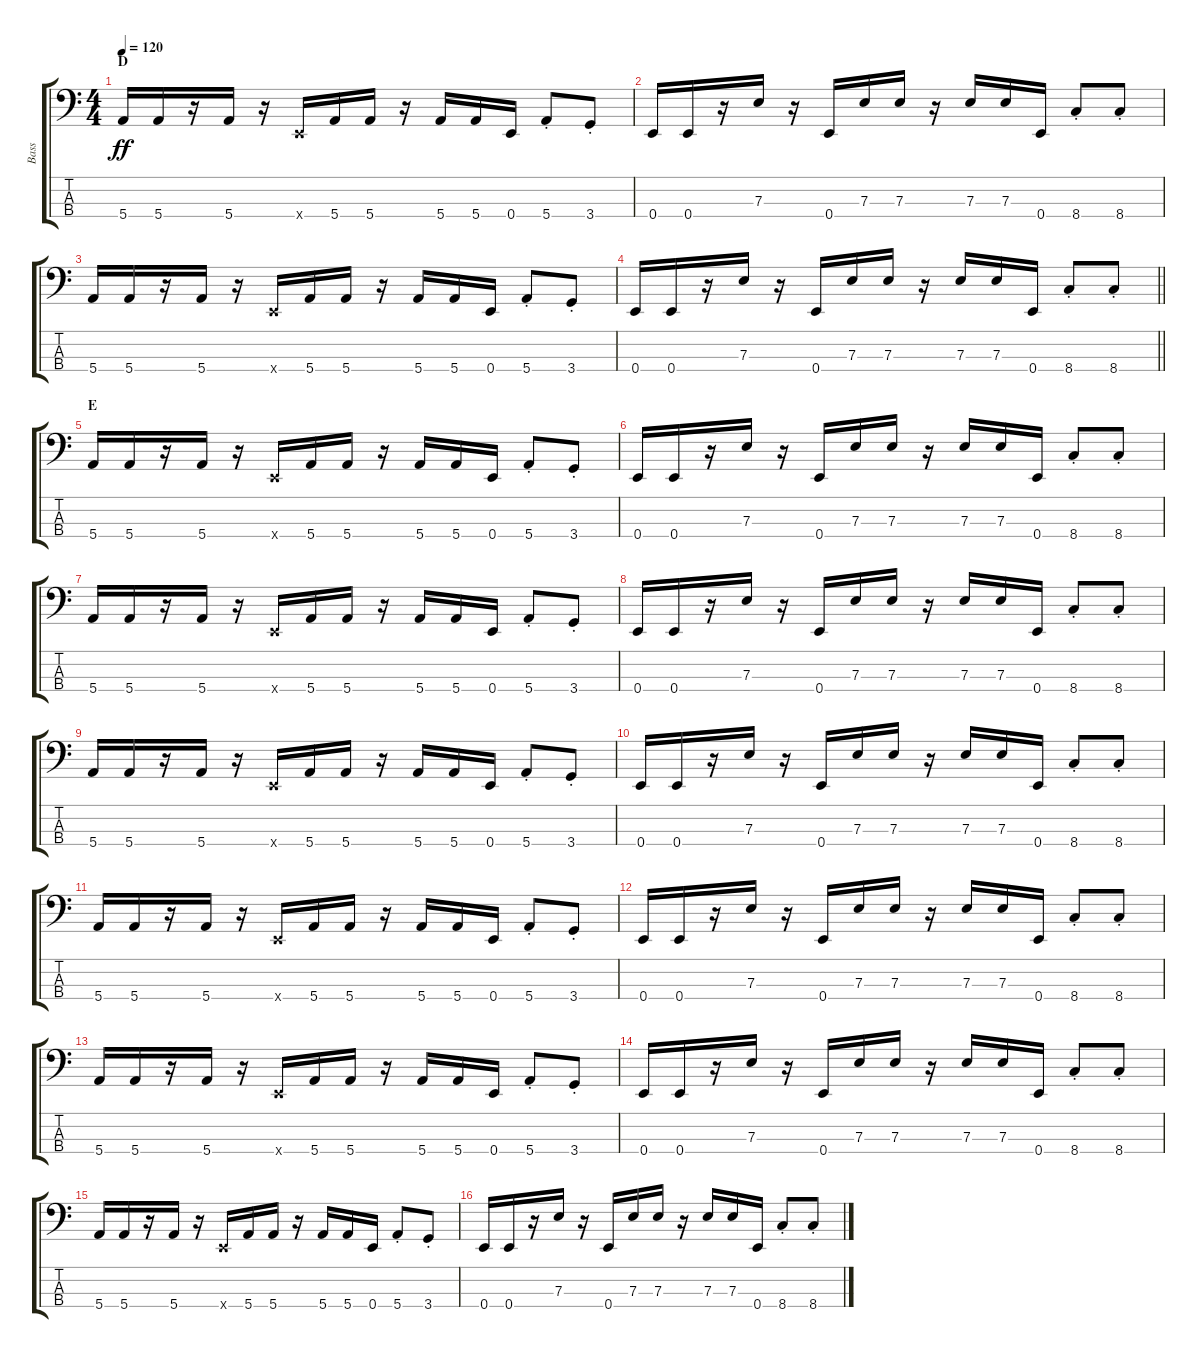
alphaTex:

\track ("Bass" "Bass") {instrument electricbassfinger}
\staff {score tabs}
\tuning (G2 D2 A1 E1) {hide}
\ts (4 4)
\section ("" "D")
\tempo 120
\clef f4
\ks c
5.4.16{dy ff} 5.4.16 r.16 5.4.16 r.16 0.4{x}.16 5.4.16 5.4.16 r.16 5.4.16 5.4.16 0.4.16 5.4{st}.8 3.4{st}.8 |
0.4.16 0.4.16 r.16 7.3.16 r.16 0.4.16 7.3.16 7.3.16 r.16 7.3.16 7.3.16 0.4.16 8.4{st}.8 8.4{st}.8 |
5.4.16 5.4.16 r.16 5.4.16 r.16 0.4{x}.16 5.4.16 5.4.16 r.16 5.4.16 5.4.16 0.4.16 5.4{st}.8 3.4{st}.8 |
\barLineRight lightlight
0.4.16 0.4.16 r.16 7.3.16 r.16 0.4.16 7.3.16 7.3.16 r.16 7.3.16 7.3.16 0.4.16 8.4{st}.8 8.4{st}.8 |
\section ("" "E")
5.4.16 5.4.16 r.16 5.4.16 r.16 0.4{x}.16 5.4.16 5.4.16 r.16 5.4.16 5.4.16 0.4.16 5.4{st}.8 3.4{st}.8 |
0.4.16 0.4.16 r.16 7.3.16 r.16 0.4.16 7.3.16 7.3.16 r.16 7.3.16 7.3.16 0.4.16 8.4{st}.8 8.4{st}.8 |
5.4.16 5.4.16 r.16 5.4.16 r.16 0.4{x}.16 5.4.16 5.4.16 r.16 5.4.16 5.4.16 0.4.16 5.4{st}.8 3.4{st}.8 |
0.4.16 0.4.16 r.16 7.3.16 r.16 0.4.16 7.3.16 7.3.16 r.16 7.3.16 7.3.16 0.4.16 8.4{st}.8 8.4{st}.8 |
5.4.16 5.4.16 r.16 5.4.16 r.16 0.4{x}.16 5.4.16 5.4.16 r.16 5.4.16 5.4.16 0.4.16 5.4{st}.8 3.4{st}.8 |
0.4.16 0.4.16 r.16 7.3.16 r.16 0.4.16 7.3.16 7.3.16 r.16 7.3.16 7.3.16 0.4.16 8.4{st}.8 8.4{st}.8 |
5.4.16 5.4.16 r.16 5.4.16 r.16 0.4{x}.16 5.4.16 5.4.16 r.16 5.4.16 5.4.16 0.4.16 5.4{st}.8 3.4{st}.8 |
0.4.16 0.4.16 r.16 7.3.16 r.16 0.4.16 7.3.16 7.3.16 r.16 7.3.16 7.3.16 0.4.16 8.4{st}.8 8.4{st}.8 |
5.4.16 5.4.16 r.16 5.4.16 r.16 0.4{x}.16 5.4.16 5.4.16 r.16 5.4.16 5.4.16 0.4.16 5.4{st}.8 3.4{st}.8 |
0.4.16 0.4.16 r.16 7.3.16 r.16 0.4.16 7.3.16 7.3.16 r.16 7.3.16 7.3.16 0.4.16 8.4{st}.8 8.4{st}.8 |
5.4.16 5.4.16 r.16 5.4.16 r.16 0.4{x}.16 5.4.16 5.4.16 r.16 5.4.16 5.4.16 0.4.16 5.4{st}.8 3.4{st}.8 |
0.4.16 0.4.16 r.16 7.3.16 r.16 0.4.16 7.3.16 7.3.16 r.16 7.3.16 7.3.16 0.4.16 8.4{st}.8 8.4{st}.8
